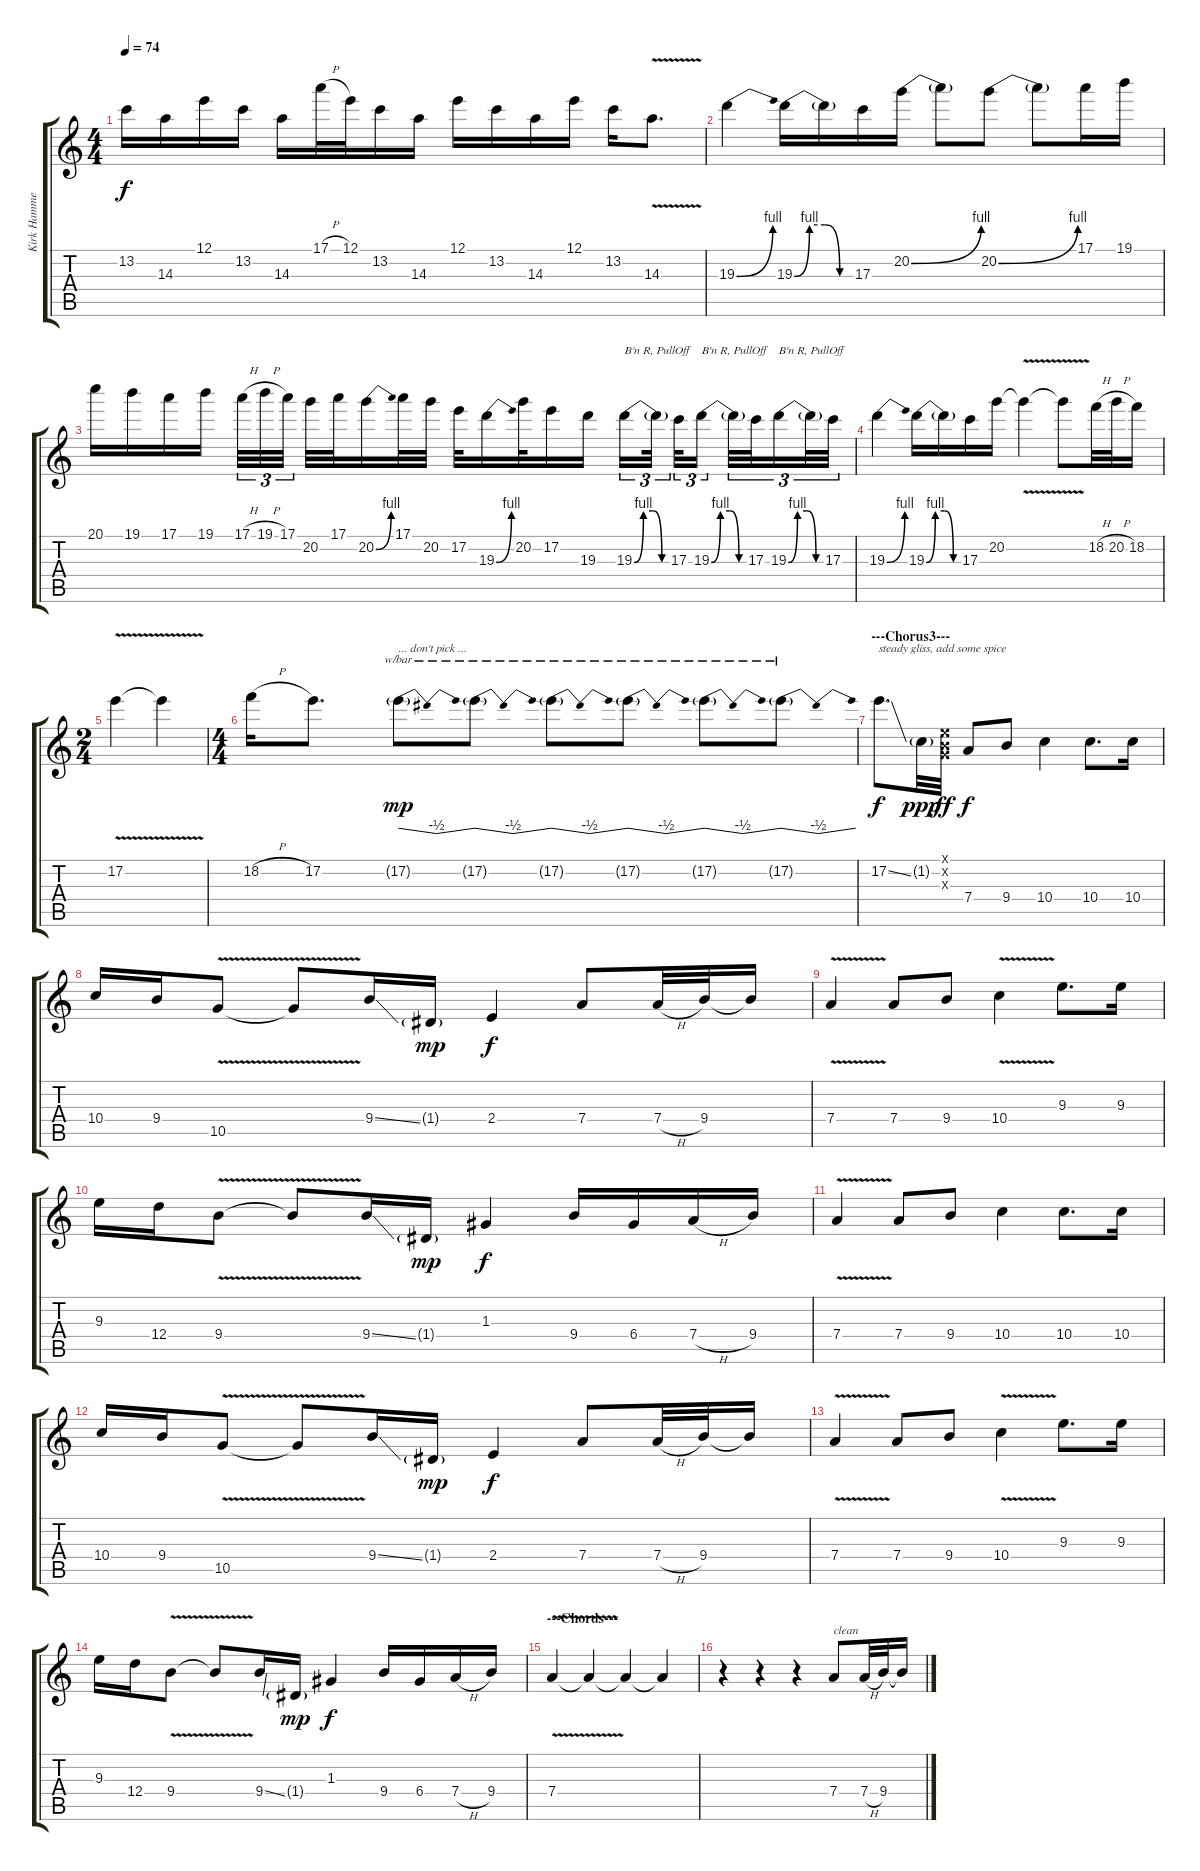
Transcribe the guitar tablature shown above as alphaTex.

\track ("Kirk Hammett" "Kirk Hamme") {instrument electricguitarjazz}
\staff {score tabs}
\tuning (E4 B3 G3 D3 A2 E2) {hide}
\ts (4 4)
\tempo 74
\clef g2
\ks c
13.2.16{dy f} 14.3.16 12.1.16 13.2.16 14.3.16 17.1{h}.32 12.1.32 13.2.16 14.3.16 12.1.16 13.2.16 14.3.16 12.1.16 13.2.16 14.3{v}.8{d} |
19.3{be (bend 0 0 60 4)}.4 19.3{be (custom 0 0 15 4 30 4 45 0 60 0)}.16 19.3{t}.16 17.3.16 20.2{be (bend 0 0 60 4)}.16 20.2{t}.8 20.2{be (bend 0 0 60 4)}.8 20.2{t}.8 17.1.16 19.1.16 |
20.1.16 19.1.16 17.1.16 19.1.16 17.1{h}.32{tu (3 2)} 19.1{h}.32{tu (3 2)} 17.1.32{tu (3 2)} 20.2.32 17.1.32 20.2{be (bend 0 0 60 4)}.16 17.1.32 20.2.32 17.2.32 19.3{be (bend 0 0 60 4)}.16 20.2.32 17.2.16 19.3.16 19.3{be (custom 0 0 15 4 30 4 45 0 60 0)}.16{tu (3 2) txt "B'n R, PullOff"} 19.3{t}.32{tu (3 2)} 17.3.32{tu (3 2)} 19.3{be (custom 0 0 15 4 30 4 45 0 60 0)}.16{tu (3 2) txt "B'n R, PullOff"} 19.3{t}.32{tu (3 2)} 17.3.32{tu (3 2)} 19.3{be (custom 0 0 15 4 30 4 45 0 60 0)}.16{tu (3 2) txt "B'n R, PullOff"} 19.3{t}.32{tu (3 2)} 17.3.32{tu (3 2)} |
19.3{be (bend 0 0 60 4)}.4 19.3{be (custom 0 0 15 4 30 4 45 0 60 0)}.16 19.3{t}.16 17.3.16 20.2.16 20.2{v t}.4 20.2{t}.8 18.2{h}.32 20.2{h}.32 18.2.16 |
\ts (2 4)
17.2{v}.4 17.2{t}.4 |
\ts (4 4)
18.2{h}.16 17.2.8{d} 17.2{g}.8{tbe (dip default 0 0 30 -2 60 0) txt "... don't pick ..." dy mp} 17.2{g}.8{tbe (dip default 0 0 30 -2 60 0)} 17.2{g}.8{tbe (dip default 0 0 30 -2 60 0)} 17.2{g}.8{tbe (dip default 0 0 30 -2 60 0)} 17.2{g}.8{tbe (dip default 0 0 30 -2 60 0)} 17.2{g}.8{tbe (dip default 0 0 30 -2 60 0)} |
\section ("" "---Chorus3---")
17.2{ss}.8{d txt "steady gliss, add some spice" dy f} 1.2{g}.32{dy ppp} (0.1{x} 0.2{x} 0.3{x}).32{dy ff} 7.4.8{dy f volume 10 instrument electricguitarjazz} 9.4.8 10.4.4 10.4.8{d} 10.4.16 |
10.4.16 9.4.16 10.5{v}.8 10.5{t}.8 9.4{ss}.16 1.4{g}.16{dy mp} 2.4.4{dy f} 7.4.8 7.4{h}.32 9.4.32 9.4{t}.16 |
7.4{v}.4 7.4.8 9.4.8 10.4{v}.4 9.3.8{d} 9.3.16 |
9.3.16 12.4.16 9.4{v}.8 9.4{t}.8 9.4{ss}.16 1.4{g}.16{dy mp} 1.3.4{dy f} 9.4.16 6.4.16 7.4{h}.16 9.4.16 |
7.4{v}.4 7.4.8 9.4.8 10.4.4 10.4.8{d} 10.4.16 |
10.4.16 9.4.16 10.5{v}.8 10.5{t}.8 9.4{ss}.16 1.4{g}.16{dy mp} 2.4.4{dy f} 7.4.8 7.4{h}.32 9.4.32 9.4{t}.16 |
7.4{v}.4 7.4.8 9.4.8 10.4{v}.4 9.3.8{d} 9.3.16 |
9.3.16 12.4.16 9.4{v}.8 9.4{t}.8 9.4{ss}.16 1.4{g}.16{dy mp} 1.3.4{dy f} 9.4.16 6.4.16 7.4{h}.16 9.4.16 |
\section ("" "---Chords---")
7.4{v}.4 7.4{t}.4 7.4{t}.4 7.4{t}.4 |
r.4 r.4 r.4 7.4.8{txt "clean" volume 12 instrument electricguitarjazz} 7.4{h}.32 9.4.32 9.4{t}.16
